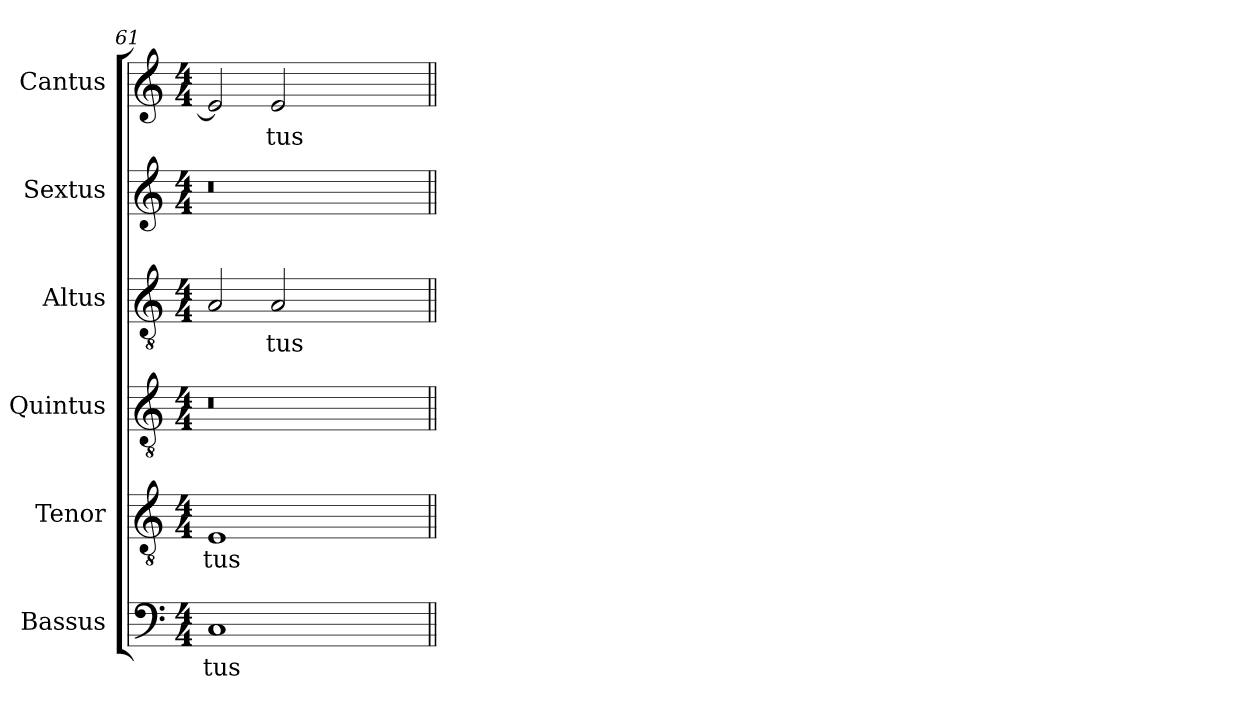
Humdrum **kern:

**kern	**text	**kern	**text	**kern	**kern	**text	**kern	**kern	**text
*part6	*part6	*part5	*part5	*part4	*part3	*part3	*part2	*part1	*part1
*staff6	*staff6	*staff5	*staff5	*staff4	*staff3	*staff3	*staff2	*staff1	*staff1
*I"Bassus	*	*I"Tenor	*	*I"Quintus	*I"Altus	*	*I"Sextus	*I"Cantus	*
*I'B.	*	*	*	*I'T.	*I'T.	*	*	*I'S.	*
*clefF4	*	*clefGv2	*	*clefGv2	*clefGv2	*	*clefG2	*clefG2	*
*k[]	*	*k[]	*	*k[]	*k[]	*	*k[]	*k[]	*
*C:	*	*C:	*	*C:	*C:	*	*C:	*C:	*
*M4/4	*	*M4/4	*	*M4/4	*M4/4	*	*M4/4	*M4/4	*
=61	=61	=61	=61	=61	=61	=61	=61	=61	=61
!	!	!	!	!LO:N:vis=0	!	!	!LO:N:vis=0	!	!
1C/	-tus	1E/	-tus	1r	2A/	.	1r	2e/]	.
.	.	.	.	.	2A/	-tus	.	2e/	-tus
1BB/yy	est.	1F#X/yy	est.	1ryy	1B\yy	est.	1ryy	1d#X/yy	est.
=||	=||	=||	=||	=||	=||	=||	=||	=||	=||
*-	*-	*-	*-	*-	*-	*-	*-	*-	*-
